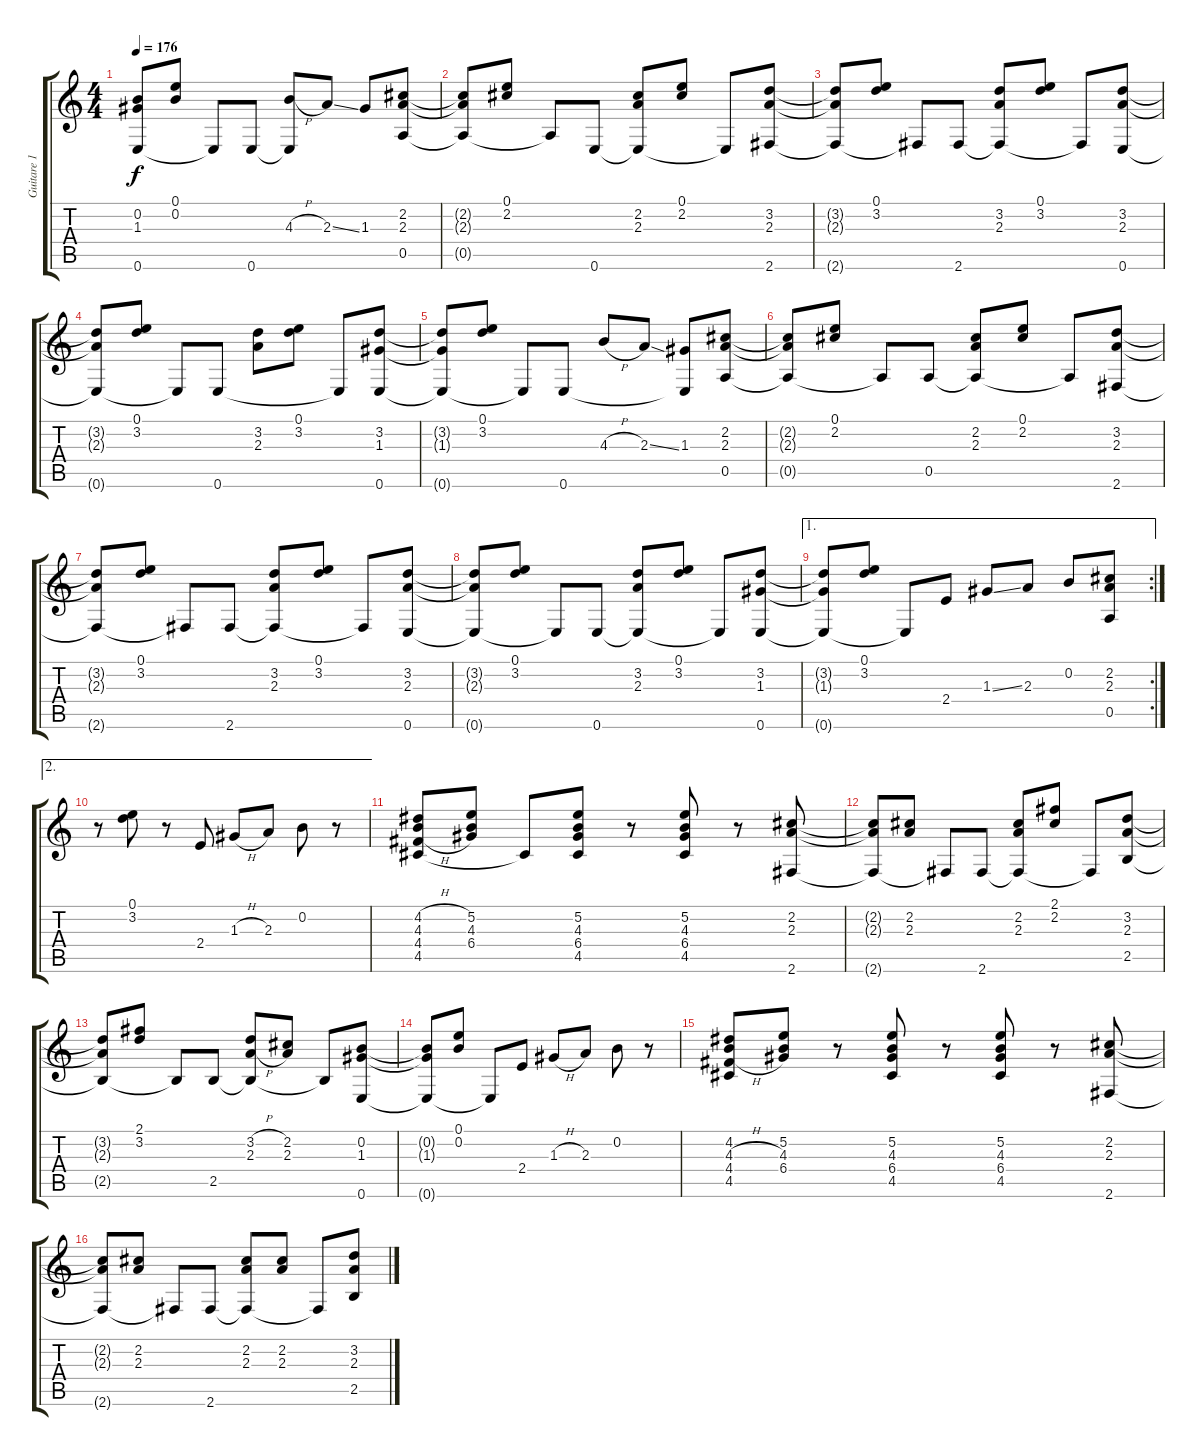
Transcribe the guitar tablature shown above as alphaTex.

\track ("Guitare 1" "Guitare 1") {instrument acousticguitarnylon}
\staff {score tabs}
\tuning (E4 B3 G3 D3 A2 E2) {hide}
\ts (4 4)
\tempo 176
\clef g2
\ks c
(0.2{t} 1.3{t} 0.6{t}).8{dy f} (0.1 0.2).8 0.6{t}.8 0.6.8 (4.3{h} 0.6{t}).8 2.3{ss}.8 1.3.8 (2.2 2.3 0.5).8 |
(2.2{t} 2.3{t} 0.5{t}).8 (0.1 2.2).8 0.5{t}.8 0.6.8 (2.2 2.3 0.6{t}).8 (0.1 2.2).8 0.6{t}.8 (3.2 2.3 2.6).8 |
(3.2{t} 2.3{t} 2.6{t}).8 (0.1 3.2).8 2.6{t}.8 2.6.8 (3.2 2.3 2.6{t}).8 (0.1 3.2).8 2.6{t}.8 (3.2 2.3 0.6).8 |
(3.2{t} 2.3{t} 0.6{t}).8 (0.1 3.2).8 0.6{t}.8 0.6.8 (3.2 2.3).8 (0.1 3.2).8 0.6{t}.8 (3.2 1.3 0.6).8 |
(3.2{t} 1.3{t} 0.6{t}).8 (0.1 3.2).8 0.6{t}.8 0.6.8 4.3{h}.8 2.3{ss}.8 (1.3 0.6{t}).8 (2.2 2.3 0.5).8 |
(2.2{t} 2.3{t} 0.5{t}).8 (0.1 2.2).8 0.5{t}.8 0.5.8 (2.2 2.3 0.5{t}).8 (0.1 2.2).8 0.5{t}.8 (3.2 2.3 2.6).8 |
(3.2{t} 2.3{t} 2.6{t}).8 (0.1 3.2).8 2.6{t}.8 2.6.8 (3.2 2.3 2.6{t}).8 (0.1 3.2).8 2.6{t}.8 (3.2 2.3 0.6).8 |
(3.2{t} 2.3{t} 0.6{t}).8 (0.1 3.2).8 0.6{t}.8 0.6.8 (3.2 2.3 0.6{t}).8 (0.1 3.2).8 0.6{t}.8 (3.2 1.3 0.6).8 |
\ae 1
\rc 2
(3.2{t} 1.3{t} 0.6{t}).8 (0.1 3.2).8 0.6{t}.8 2.4.8 1.3{ss}.8 2.3.8 0.2.8 (2.2 2.3 0.5).8 |
\ae 2
r.8 (0.1 3.2).8 r.8 2.4.8 1.3{h}.8 2.3.8 0.2.8 r.8 |
(4.2{h} 4.3{h} 4.4{h} 4.5).8 (5.2 4.3 6.4).8 4.5{t}.8 (5.2 4.3 6.4 4.5).8 r.8 (5.2 4.3 6.4 4.5).8 r.8 (2.2 2.3 2.6).8 |
(2.2{t} 2.3{t} 2.6{t}).8 (2.2 2.3).8 2.6{t}.8 2.6.8 (2.2 2.3 2.6{t}).8 (2.1 2.2).8 2.6{t}.8 (3.2 2.3 2.5).8 |
(3.2{t} 2.3{t} 2.5{t}).8 (2.1 3.2).8 2.5{t}.8 2.5.8 (3.2{h} 2.3{h} 2.5{t}).8 (2.2 2.3).8 2.5{t}.8 (0.2 1.3 0.6).8 |
(0.2{t} 1.3{t} 0.6{t}).8 (0.1 0.2).8 0.6{t}.8 2.4.8 1.3{h}.8 2.3.8 0.2.8 r.8 |
(4.2 4.3{h} 4.4{h} 4.5).8 (5.2 4.3 6.4).8 r.8 (5.2 4.3 6.4 4.5).8 r.8 (5.2 4.3 6.4 4.5).8 r.8 (2.2 2.3 2.6).8 |
(2.2{t} 2.3{t} 2.6{t}).8 (2.2 2.3).8 2.6{t}.8 2.6.8 (2.2 2.3 2.6{t}).8 (2.2 2.3).8 2.6{t}.8 (3.2 2.3 2.5).8
